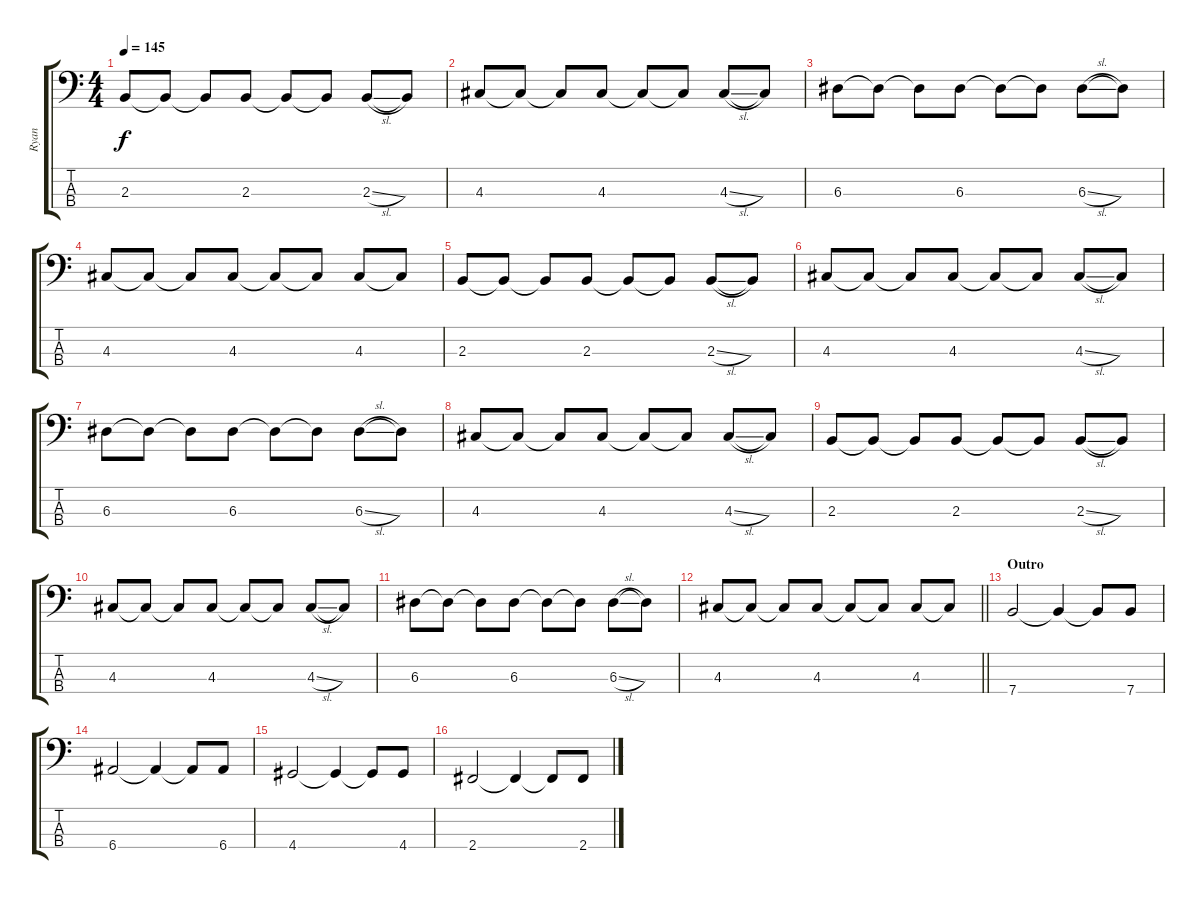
\track ("Ryan" "Ryan") {instrument electricbasspick}
\staff {score tabs}
\tuning (G2 D2 A1 E1) {hide}
\ts (4 4)
\tempo 145
\clef f4
\ks c
2.3.8{dy f} 2.3{t}.8 2.3{t}.8 2.3.8 2.3{t}.8 2.3{t}.8 2.3{sl}.8 2.3{t}.8 |
4.3.8 4.3{t}.8 4.3{t}.8 4.3.8 4.3{t}.8 4.3{t}.8 4.3{sl}.8 4.3{t}.8 |
6.3.8 6.3{t}.8 6.3{t}.8 6.3.8 6.3{t}.8 6.3{t}.8 6.3{sl}.8 6.3{t}.8 |
4.3.8 4.3{t}.8 4.3{t}.8 4.3.8 4.3{t}.8 4.3{t}.8 4.3.8 4.3{t}.8 |
2.3.8 2.3{t}.8 2.3{t}.8 2.3.8 2.3{t}.8 2.3{t}.8 2.3{sl}.8 2.3{t}.8 |
4.3.8 4.3{t}.8 4.3{t}.8 4.3.8 4.3{t}.8 4.3{t}.8 4.3{sl}.8 4.3{t}.8 |
6.3.8 6.3{t}.8 6.3{t}.8 6.3.8 6.3{t}.8 6.3{t}.8 6.3{sl}.8 6.3{t}.8 |
4.3.8 4.3{t}.8 4.3{t}.8 4.3.8 4.3{t}.8 4.3{t}.8 4.3{sl}.8 4.3{t}.8 |
2.3.8 2.3{t}.8 2.3{t}.8 2.3.8 2.3{t}.8 2.3{t}.8 2.3{sl}.8 2.3{t}.8 |
4.3.8 4.3{t}.8 4.3{t}.8 4.3.8 4.3{t}.8 4.3{t}.8 4.3{sl}.8 4.3{t}.8 |
6.3.8 6.3{t}.8 6.3{t}.8 6.3.8 6.3{t}.8 6.3{t}.8 6.3{sl}.8 6.3{t}.8 |
\barLineRight lightlight
4.3.8 4.3{t}.8 4.3{t}.8 4.3.8 4.3{t}.8 4.3{t}.8 4.3.8 4.3{t}.8 |
\section ("" "Outro")
7.4.2 7.4{t}.4 7.4{t}.8 7.4.8 |
6.4.2 6.4{t}.4 6.4{t}.8 6.4.8 |
4.4.2 4.4{t}.4 4.4{t}.8 4.4.8 |
2.4.2 2.4{t}.4 2.4{t}.8 2.4.8
